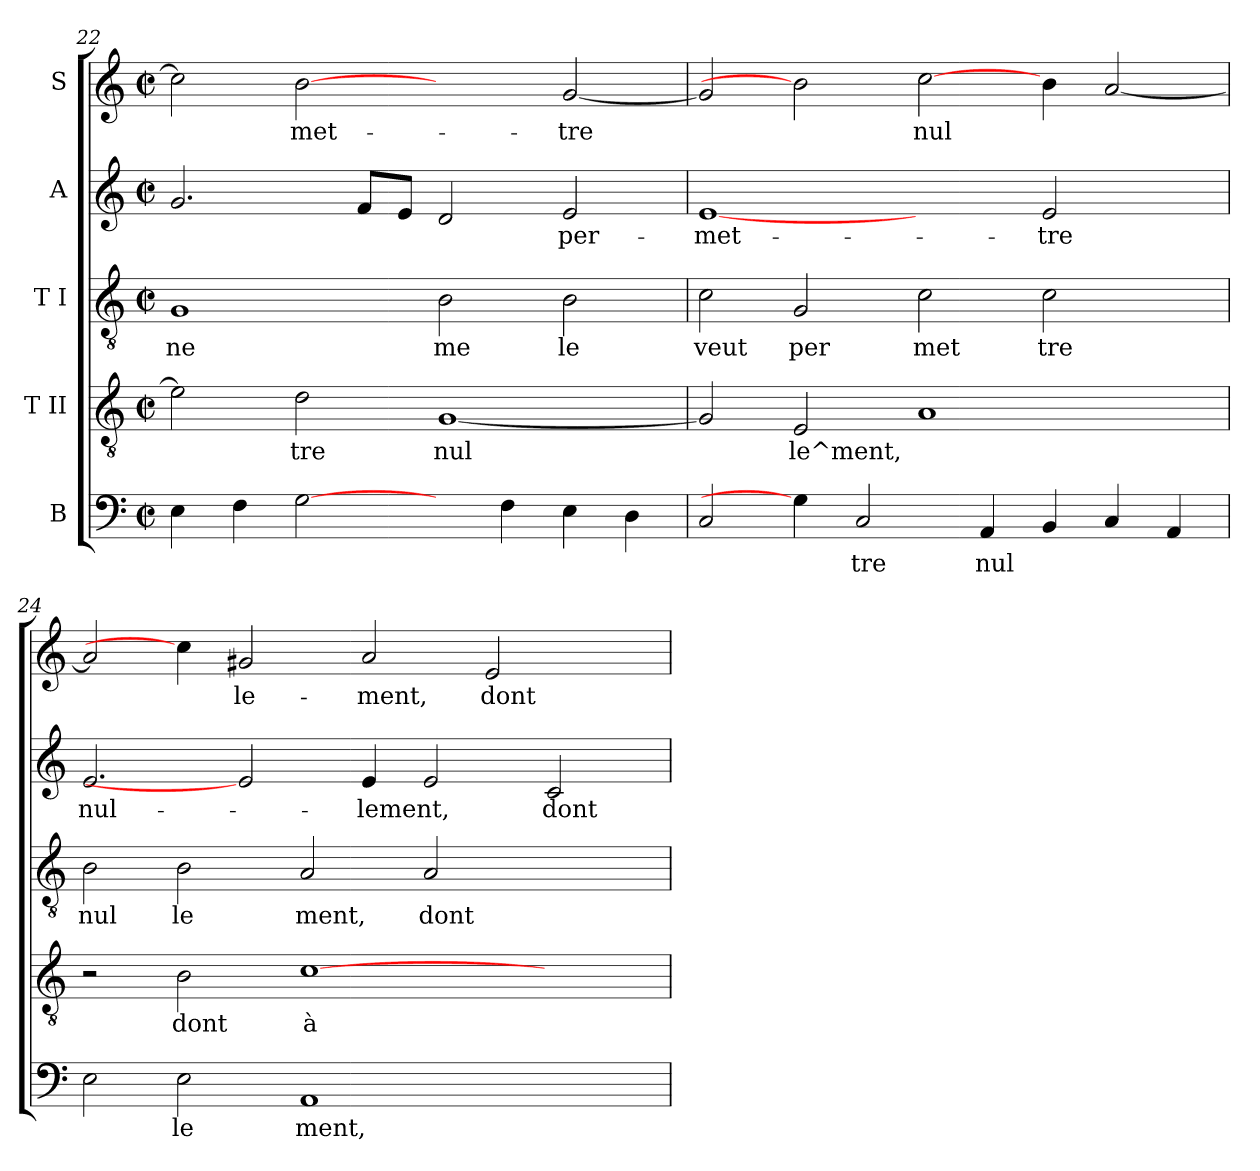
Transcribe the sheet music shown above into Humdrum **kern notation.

**kern	**text	**kern	**text	**kern	**text	**kern	**text	**kern	**text
*part5	*part5	*part4	*part4	*part3	*part3	*part2	*part2	*part1	*part1
*staff5	*staff5	*staff4	*staff4	*staff3	*staff3	*staff2	*staff2	*staff1	*staff1
*I"B	*	*I"T II	*	*I"T I	*	*I"A	*	*I"S	*
*clefF4	*	*clefGv2	*	*clefGv2	*	*clefG2	*	*clefG2	*
*k[]	*	*k[]	*	*k[]	*	*k[]	*	*k[]	*
*C:	*	*C:	*	*C:	*	*C:	*	*C:	*
*M2/2	*	*M2/2	*	*M2/2	*	*M2/2	*	*M2/2	*
*met(c|)	*	*met(c|)	*	*met(c|)	*	*met(c|)	*	*met(c|)	*
=22	=22	=22	=22	=22	=22	=22	=22	=22	=22
!	!LO:LY:b:cj	!	!LO:LY:b:cj	!	!LO:LY:b:cj	!	!LO:LY:b:cj	!	!LO:LY:b:cj
4E\	.	2e\]	.	1G	ne	2.g/	.	2cc\]	--
!	!LO:LY:b:cj	!	!	!	!	!	!	!	!
4F\	.	.	.	.	.	.	.	.	.
!	!LO:LY:b:cj	!	!LO:LY:b:cj	!	!	!	!	!	!LO:LY:b:cj
[2G\	.	2d\	tre	.	.	.	.	[2b	-met-
!	!	!	!	!	!	!	!LO:LY:b:cj	!	!
.	.	.	.	.	.	8f/L	.	.	.
!	!	!	!	!	!	!	!LO:LY:b:cj	!	!
.	.	.	.	.	.	8e/J	.	.	.
!	!	!	!LO:LY:b:cj	!	!LO:LY:b:cj	!	!LO:LY:b:cj	!	!
4ryy	.	[<1G	nul	2B\	me	2d/	.	2ryy	.
!	!LO:LY:b:cj	!	!	!	!	!	!	!	!
4F\	.	.	.	.	.	.	.	.	.
!	!LO:LY:b:cj	!	!	!	!LO:LY:b:cj	!	!LO:LY:b:cj	!	!LO:LY:b:cj
4E\	.	.	.	2B\	le	2e/	per-	[<2g/	-tre
!	!LO:LY:b:cj	!	!	!	!	!	!	!	!
4D\	.	.	.	.	.	.	.	.	.
=23	=23	=23	=23	=23	=23	=23	=23	=23	=23
!	!LO:LY:b:cj	!	!LO:LY:b:cj	!	!LO:LY:b:cj	!	!LO:LY:b:cj	!	!LO:LY:b:cj
2C/	.	2G/]	.	2c\	veut	[1e	-met-	2g/]	.
!	!	!	!LO:LY:b:cj	!	!LO:LY:b:cj	!	!	!	!
4G\]	.	2E/	le^ment,	2G/	per	.	.	2b]	.
!	!LO:LY:b:cj	!	!	!	!	!	!	!	!
2C/	tre	.	.	.	.	.	.	.	.
!	!	!	!LO:LY:b:cj	!	!LO:LY:b:cj	!	!	!	!LO:LY:b:cj
.	.	1A	.	2c\	met	2ryy	.	[2cc\	nul-
!	!LO:LY:b:cj	!	!	!	!	!	!	!	!
4AA/	nul	.	.	.	.	.	.	.	.
!	!LO:LY:b:cj	!	!	!	!LO:LY:b:cj	!	!LO:LY:b:cj	!	!LO:LY:b:cj
4BB/	.	.	.	2c\	tre	2e/	-tre	4b\	--
!	!LO:LY:b:cj	!	!	!	!	!	!	!	!LO:LY:b:cj
4C/	.	.	.	.	.	.	.	[<2a/	--
!	!LO:LY:b:cj	!	!	!	!	!	!	!	!
4AA/	.	4ryy	.	4ryy	.	4ryy	.	.	.
=24	=24	=24	=24	=24	=24	=24	=24	=24	=24
!	!LO:LY:b:cj	!	!	!	!LO:LY:b:cj	!	!LO:LY:b:cj	!	!LO:LY:b:cj
2E\	.	2r	.	2B\	nul	2.e/	nul-	2a/]	--
!	!LO:LY:b:cj	!	!LO:LY:b:cj	!	!LO:LY:b:cj	!	!	!	!
2E\	le	2B\	dont	2B\	le	.	.	4cc\]	.
!	!	!	!	!	!	!	!	!	!LO:LY:b:cj
.	.	.	.	.	.	2e]	.	2g#/	-le-
!	!LO:LY:b:cj	!	!LO:LY:b:cj	!	!LO:LY:b:cj	!	!	!	!
1AA	ment,	[>1c	à	2A/	ment,	.	.	.	.
!	!	!	!	!	!	!	!LO:LY:b:cj	!	!LO:LY:b:cj
.	.	.	.	.	.	4e/	-lement,	2a/	-ment,
!	!	!	!	!	!LO:LY:b:cj	!	!LO:LY:b:cj	!	!
.	.	.	.	2A/	dont	2e/	.	.	.
!	!	!	!	!	!	!	!	!	!LO:LY:b:cj
.	.	.	.	.	.	.	.	2e/	dont
!	!	!	!	!	!	!	!LO:LY:b:cj	!	!
2ryy	.	2ryy	.	2ryy	.	2c/	dont	.	.
.	.	.	.	.	.	.	.	4ryy	.
=	=	=	=	=	=	=	=	=	=
*-	*-	*-	*-	*-	*-	*-	*-	*-	*-
